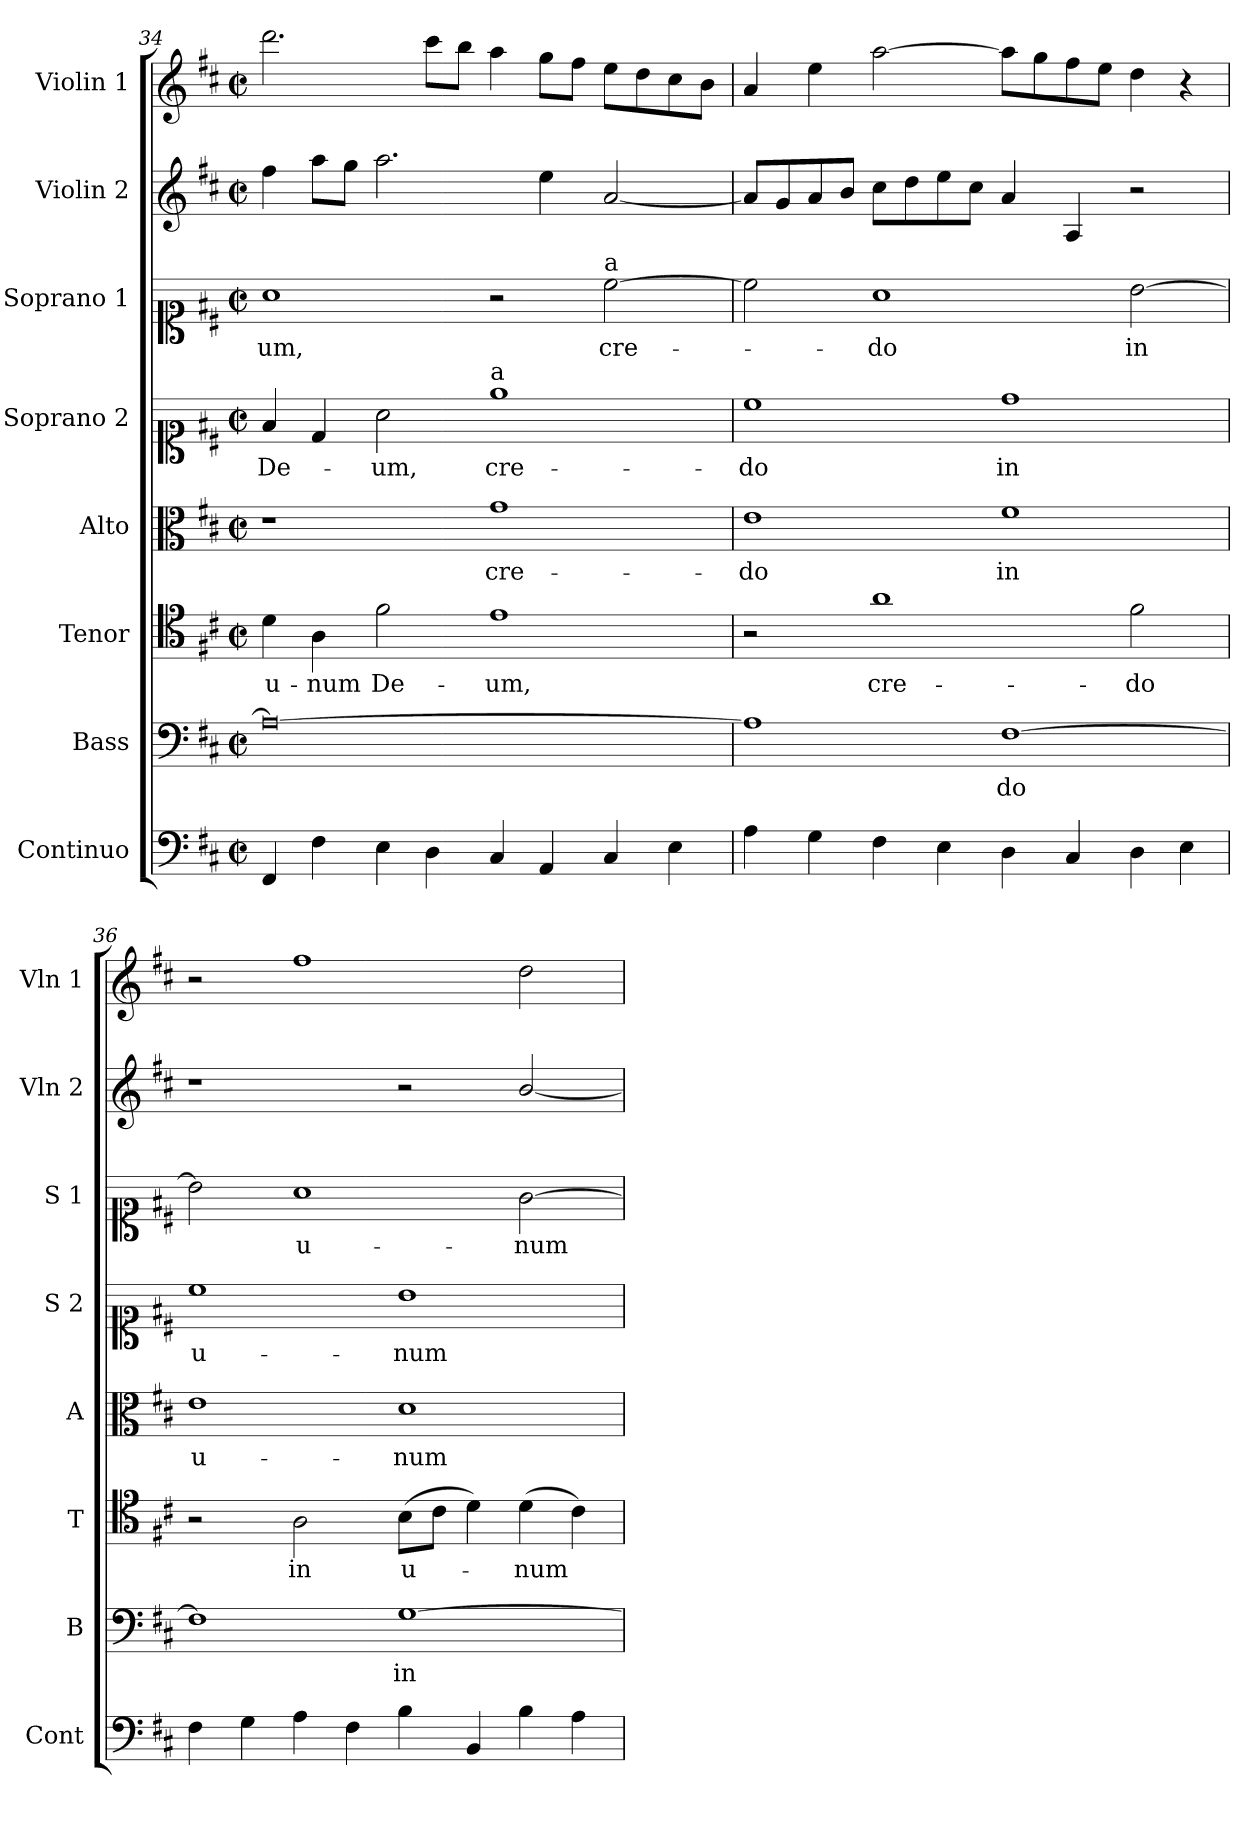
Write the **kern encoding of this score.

**kern	**kern	**text	**kern	**text	**kern	**text	**kern	**text	**kern	**text	**kern	**kern
*part8	*part7	*part7	*part6	*part6	*part5	*part5	*part4	*part4	*part3	*part3	*part2	*part1
*staff8	*staff7	*staff7	*staff6	*staff6	*staff5	*staff5	*staff4	*staff4	*staff3	*staff3	*staff2	*staff1
*I"Continuo	*I"Bass	*	*I"Tenor	*	*I"Alto	*	*I"Soprano 2	*	*I"Soprano 1	*	*I"Violin 2	*I"Violin 1
*I'Cont	*I'B	*	*I'T	*	*I'A	*	*I'S 2	*	*I'S 1	*	*I'Vln 2	*I'Vln 1
*clefF4	*clefF4	*	*clefC4	*	*clefC3	*	*clefC1	*	*clefC1	*	*clefG2	*clefG2
*k[f#c#]	*k[f#c#]	*	*k[f#c#]	*	*k[f#c#]	*	*k[f#c#]	*	*k[f#c#]	*	*k[f#c#]	*k[f#c#]
*M4/2	*M4/2	*	*M4/2	*	*M4/2	*	*M4/2	*	*M4/2	*	*M4/2	*M4/2
*met(c|)	*met(c|)	*	*met(c|)	*	*met(c|)	*	*met(c|)	*	*met(c|)	*	*met(c|)	*met(c|)
=34	=34	=34	=34	=34	=34	=34	=34	=34	=34	=34	=34	=34
!	!	!	!	!LO:LY:b	!	!	!	!LO:LY:b	!	!LO:LY:b	!	!
4FF#/	0A_	.	4d\	u-	1r	.	4f#/	De-	1a	-um,	4ff#\	2.ddd\
!	!	!	!	!LO:LY:b	!	!	!	!	!	!	!	!
4F#\	.	.	4A\	-num	.	.	4d/	.	.	.	8aa\L	.
.	.	.	.	.	.	.	.	.	.	.	8gg\J	.
!	!	!	!	!LO:LY:b	!	!	!	!LO:LY:b	!	!	!	!
4E\	.	.	2f#\	De-	.	.	2a\	-um,	.	.	2.aa\	.
4D\	.	.	.	.	.	.	.	.	.	.	.	8ccc#\L
.	.	.	.	.	.	.	.	.	.	.	.	8bb\J
!	!	!	!	!	!	!	!LO:TX:a:t=a	!	!	!	!	!
!	!	!	!	!LO:LY:b	!	!LO:LY:b	!	!LO:LY:b	!	!	!	!
4C#/	.	.	1e	-um,	1g	cre-	1ee	cre-	2r	.	.	4aa\
4AA/	.	.	.	.	.	.	.	.	.	.	4ee\	8gg\L
.	.	.	.	.	.	.	.	.	.	.	.	8ff#\J
!	!	!	!	!	!	!	!	!	!LO:TX:a:t=a	!	!	!
!	!	!	!	!	!	!	!	!	!	!LO:LY:b	!	!
4C#/	.	.	.	.	.	.	.	.	[2cc#\	cre-	[2a/	8ee\L
.	.	.	.	.	.	.	.	.	.	.	.	8dd\
4E\	.	.	.	.	.	.	.	.	.	.	.	8cc#\
.	.	.	.	.	.	.	.	.	.	.	.	8b\J
=35	=35	=35	=35	=35	=35	=35	=35	=35	=35	=35	=35	=35
!	!	!	!	!	!	!LO:LY:b	!	!LO:LY:b	!	!	!	!
4A\	1A]	.	2r	.	1e	-do	1cc#	-do	2cc#\]	.	8a/L]	4a/
.	.	.	.	.	.	.	.	.	.	.	8g/	.
4G\	.	.	.	.	.	.	.	.	.	.	8a/	4ee\
.	.	.	.	.	.	.	.	.	.	.	8b/J	.
!	!	!	!	!LO:LY:b	!	!	!	!	!	!LO:LY:b	!	!
4F#\	.	.	1a	cre-	.	.	.	.	1a	-do	8cc#\L	[2aa\
.	.	.	.	.	.	.	.	.	.	.	8dd\	.
4E\	.	.	.	.	.	.	.	.	.	.	8ee\	.
.	.	.	.	.	.	.	.	.	.	.	8cc#\J	.
!	!	!LO:LY:b	!	!	!	!LO:LY:b	!	!LO:LY:b	!	!	!	!
4D\	[1F#	-do	.	.	1f#	in	1dd	in	.	.	4a/	8aa\L]
.	.	.	.	.	.	.	.	.	.	.	.	8gg\
4C#/	.	.	.	.	.	.	.	.	.	.	4A/	8ff#\
.	.	.	.	.	.	.	.	.	.	.	.	8ee\J
!	!	!	!	!LO:LY:b	!	!	!	!	!	!LO:LY:b	!	!
4D\	.	.	2f#\	-do	.	.	.	.	[2b\	in	2r	4dd\
4E\	.	.	.	.	.	.	.	.	.	.	.	4r
!!LO:PB:g=z
=36	=36	=36	=36	=36	=36	=36	=36	=36	=36	=36	=36	=36
!	!	!	!	!	!	!LO:LY:b	!	!LO:LY:b	!	!	!	!
4F#\	1F#]	.	2r	.	1e	u-	1cc#	u-	2b\]	.	1r	2r
4G\	.	.	.	.	.	.	.	.	.	.	.	.
!	!	!	!	!LO:LY:b	!	!	!	!	!	!LO:LY:b	!	!
4A\	.	.	2A\	in	.	.	.	.	1a	u-	.	1ff#
4F#\	.	.	.	.	.	.	.	.	.	.	.	.
!	!	!LO:LY:b	!	!LO:LY:b	!	!LO:LY:b	!	!LO:LY:b	!	!	!	!
4B\	[1G	in	(8B\L	u-	1d	-num	1b	-num	.	.	2r	.
.	.	.	8c#\J	.	.	.	.	.	.	.	.	.
4BB/	.	.	4d\)	.	.	.	.	.	.	.	.	.
!	!	!	!	!LO:LY:b	!	!	!	!	!	!LO:LY:b	!	!
4B\	.	.	(4d\	-num	.	.	.	.	[2g\	-num	[2b/	2dd\
4A\	.	.	4c#\)	.	.	.	.	.	.	.	.	.
=	=	=	=	=	=	=	=	=	=	=	=	=
*-	*-	*-	*-	*-	*-	*-	*-	*-	*-	*-	*-	*-
